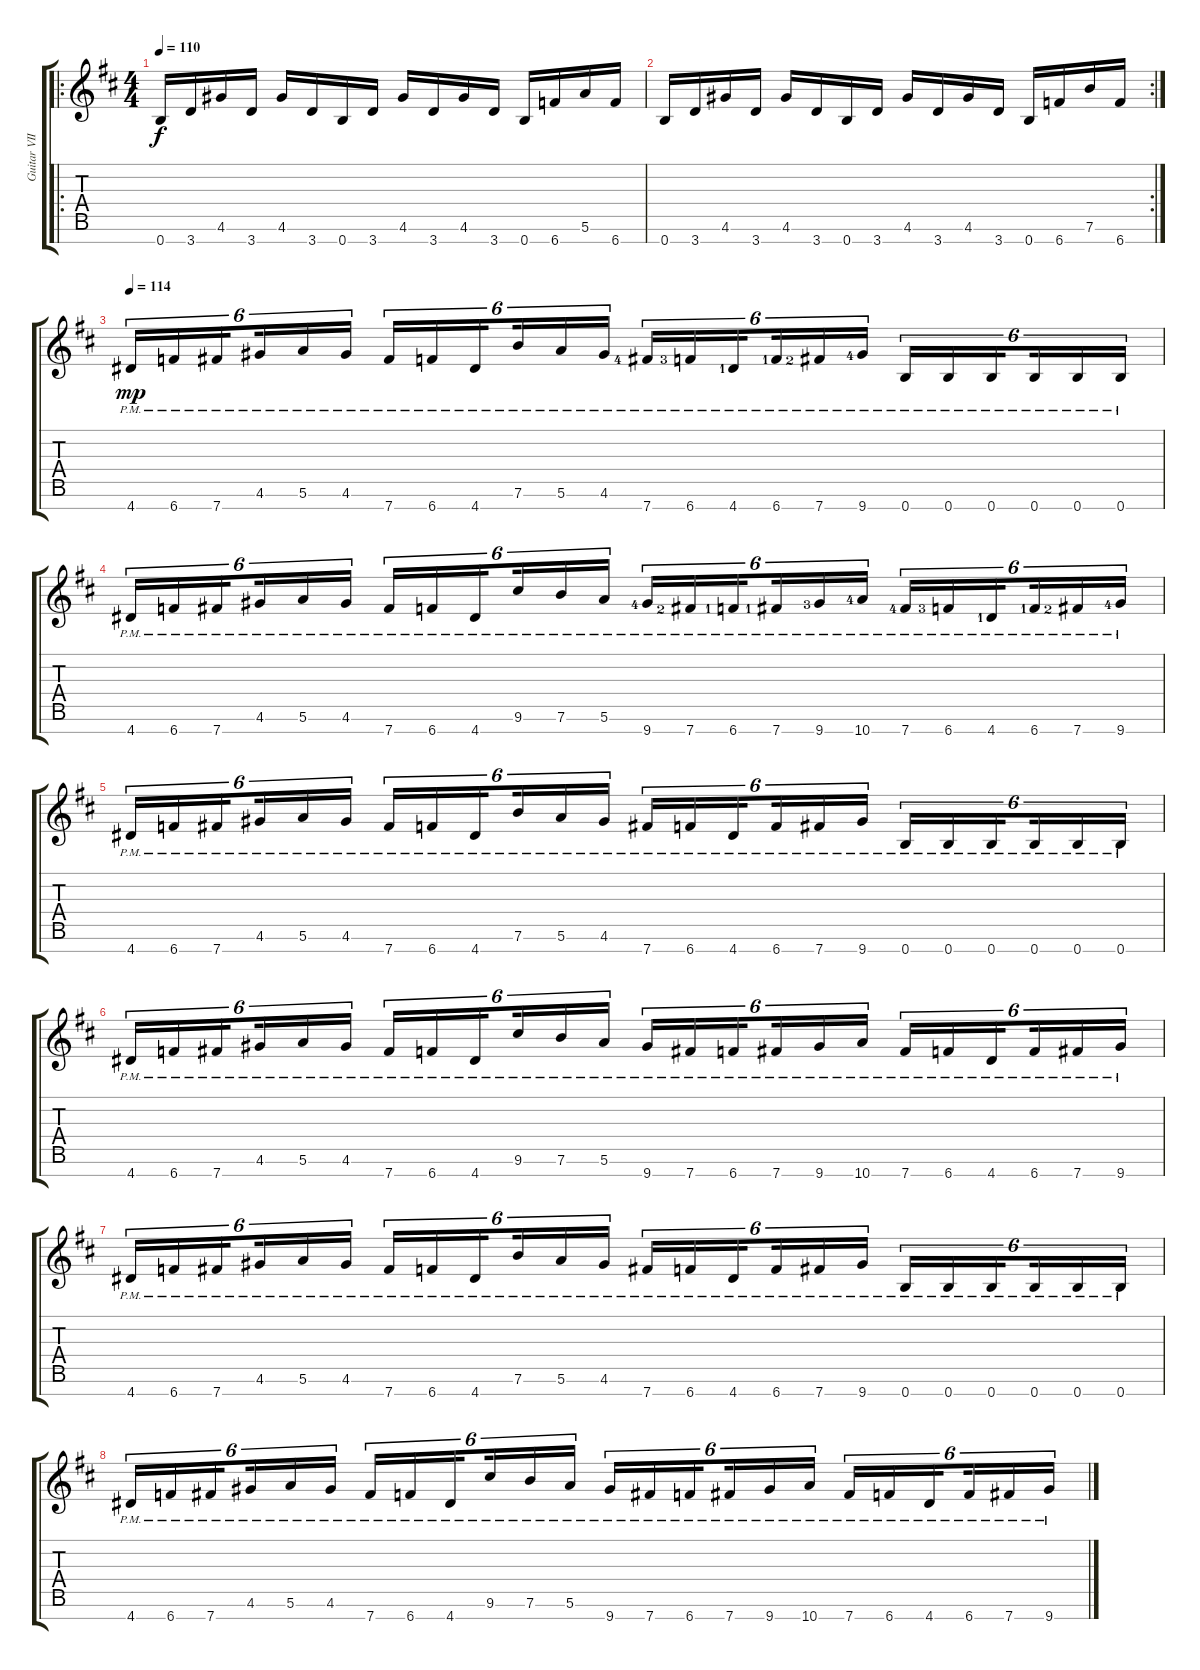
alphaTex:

\track ("Guitar VIII (7 strings Standard Tuning)" "Guitar VII") {instrument distortionguitar}
\staff {score tabs}
\tuning (E4 B3 G3 D3 A2 E2 B1) {hide}
\ro
\ts (4 4)
\tempo 110
\clef g2
\ks d
0.7.16{ot 8vb dy f} 3.7.16{ot 8vb} 4.6.16{ot 8vb} 3.7.16{ot 8vb} 4.6.16{ot 8vb} 3.7.16{ot 8vb} 0.7.16{ot 8vb} 3.7.16{ot 8vb} 4.6.16{ot 8vb} 3.7.16{ot 8vb} 4.6.16{ot 8vb} 3.7.16{ot 8vb} 0.7.16{ot 8vb} 6.7.16{ot 8vb} 5.6.16{ot 8vb} 6.7.16{ot 8vb} |
\rc 2
0.7.16{ot 8vb} 3.7.16{ot 8vb} 4.6.16{ot 8vb} 3.7.16{ot 8vb} 4.6.16{ot 8vb} 3.7.16{ot 8vb} 0.7.16{ot 8vb} 3.7.16{ot 8vb} 4.6.16{ot 8vb} 3.7.16{ot 8vb} 4.6.16{ot 8vb} 3.7.16{ot 8vb} 0.7.16{ot 8vb} 6.7.16{ot 8vb} 7.6.16{ot 8vb} 6.7.16{ot 8vb} |
\tempo 114
4.7{pm}.16{tu (6 4) ot 8vb dy mp} 6.7{pm}.16{tu (6 4) ot 8vb} 7.7{pm}.16{tu (6 4) ot 8vb beam splitsecondary} 4.6{pm}.16{tu (6 4) ot 8vb} 5.6{pm}.16{tu (6 4) ot 8vb} 4.6{pm}.16{tu (6 4) ot 8vb} 7.7{pm}.16{tu (6 4) ot 8vb} 6.7{pm}.16{tu (6 4) ot 8vb} 4.7{pm}.16{tu (6 4) ot 8vb beam splitsecondary} 7.6{pm}.16{tu (6 4) ot 8vb} 5.6{pm}.16{tu (6 4) ot 8vb} 4.6{pm}.16{tu (6 4) ot 8vb} 7.7{pm lf 5}.16{tu (6 4) ot 8vb} 6.7{pm lf 4}.16{tu (6 4) ot 8vb} 4.7{pm lf 2}.16{tu (6 4) ot 8vb beam splitsecondary} 6.7{pm lf 2}.16{tu (6 4) ot 8vb} 7.7{pm lf 3}.16{tu (6 4) ot 8vb} 9.7{pm lf 5}.16{tu (6 4) ot 8vb} 0.7{pm}.16{tu (6 4) ot 8vb} 0.7{pm}.16{tu (6 4) ot 8vb} 0.7{pm}.16{tu (6 4) ot 8vb beam splitsecondary} 0.7{pm}.16{tu (6 4) ot 8vb} 0.7{pm}.16{tu (6 4) ot 8vb} 0.7{pm}.16{tu (6 4) ot 8vb} |
4.7{pm}.16{tu (6 4) ot 8vb} 6.7{pm}.16{tu (6 4) ot 8vb} 7.7{pm}.16{tu (6 4) ot 8vb beam splitsecondary} 4.6{pm}.16{tu (6 4) ot 8vb} 5.6{pm}.16{tu (6 4) ot 8vb} 4.6{pm}.16{tu (6 4) ot 8vb} 7.7{pm}.16{tu (6 4) ot 8vb} 6.7{pm}.16{tu (6 4) ot 8vb} 4.7{pm}.16{tu (6 4) ot 8vb beam splitsecondary} 9.6{pm}.16{tu (6 4) ot 8vb} 7.6{pm}.16{tu (6 4) ot 8vb} 5.6{pm}.16{tu (6 4) ot 8vb} 9.7{pm lf 5}.16{tu (6 4) ot 8vb} 7.7{pm lf 3}.16{tu (6 4) ot 8vb} 6.7{pm lf 2}.16{tu (6 4) ot 8vb beam splitsecondary} 7.7{pm lf 2}.16{tu (6 4) ot 8vb} 9.7{pm lf 4}.16{tu (6 4) ot 8vb} 10.7{pm lf 5}.16{tu (6 4) ot 8vb} 7.7{pm lf 5}.16{tu (6 4) ot 8vb} 6.7{pm lf 4}.16{tu (6 4) ot 8vb} 4.7{pm lf 2}.16{tu (6 4) ot 8vb beam splitsecondary} 6.7{pm lf 2}.16{tu (6 4) ot 8vb} 7.7{pm lf 3}.16{tu (6 4) ot 8vb} 9.7{pm lf 5}.16{tu (6 4) ot 8vb} |
4.7{pm}.16{tu (6 4) ot 8vb} 6.7{pm}.16{tu (6 4) ot 8vb} 7.7{pm}.16{tu (6 4) ot 8vb beam splitsecondary} 4.6{pm}.16{tu (6 4) ot 8vb} 5.6{pm}.16{tu (6 4) ot 8vb} 4.6{pm}.16{tu (6 4) ot 8vb} 7.7{pm}.16{tu (6 4) ot 8vb} 6.7{pm}.16{tu (6 4) ot 8vb} 4.7{pm}.16{tu (6 4) ot 8vb beam splitsecondary} 7.6{pm}.16{tu (6 4) ot 8vb} 5.6{pm}.16{tu (6 4) ot 8vb} 4.6{pm}.16{tu (6 4) ot 8vb} 7.7{pm}.16{tu (6 4) ot 8vb} 6.7{pm}.16{tu (6 4) ot 8vb} 4.7{pm}.16{tu (6 4) ot 8vb beam splitsecondary} 6.7{pm}.16{tu (6 4) ot 8vb} 7.7{pm}.16{tu (6 4) ot 8vb} 9.7{pm}.16{tu (6 4) ot 8vb} 0.7{pm}.16{tu (6 4) ot 8vb} 0.7{pm}.16{tu (6 4) ot 8vb} 0.7{pm}.16{tu (6 4) ot 8vb beam splitsecondary} 0.7{pm}.16{tu (6 4) ot 8vb} 0.7{pm}.16{tu (6 4) ot 8vb} 0.7{pm}.16{tu (6 4) ot 8vb} |
4.7{pm}.16{tu (6 4) ot 8vb} 6.7{pm}.16{tu (6 4) ot 8vb} 7.7{pm}.16{tu (6 4) ot 8vb beam splitsecondary} 4.6{pm}.16{tu (6 4) ot 8vb} 5.6{pm}.16{tu (6 4) ot 8vb} 4.6{pm}.16{tu (6 4) ot 8vb} 7.7{pm}.16{tu (6 4) ot 8vb} 6.7{pm}.16{tu (6 4) ot 8vb} 4.7{pm}.16{tu (6 4) ot 8vb beam splitsecondary} 9.6{pm}.16{tu (6 4) ot 8vb} 7.6{pm}.16{tu (6 4) ot 8vb} 5.6{pm}.16{tu (6 4) ot 8vb} 9.7{pm}.16{tu (6 4) ot 8vb} 7.7{pm}.16{tu (6 4) ot 8vb} 6.7{pm}.16{tu (6 4) ot 8vb beam splitsecondary} 7.7{pm}.16{tu (6 4) ot 8vb} 9.7{pm}.16{tu (6 4) ot 8vb} 10.7{pm}.16{tu (6 4) ot 8vb} 7.7{pm}.16{tu (6 4) ot 8vb} 6.7{pm}.16{tu (6 4) ot 8vb} 4.7{pm}.16{tu (6 4) ot 8vb beam splitsecondary} 6.7{pm}.16{tu (6 4) ot 8vb} 7.7{pm}.16{tu (6 4) ot 8vb} 9.7{pm}.16{tu (6 4) ot 8vb} |
4.7{pm}.16{tu (6 4) ot 8vb} 6.7{pm}.16{tu (6 4) ot 8vb} 7.7{pm}.16{tu (6 4) ot 8vb beam splitsecondary} 4.6{pm}.16{tu (6 4) ot 8vb} 5.6{pm}.16{tu (6 4) ot 8vb} 4.6{pm}.16{tu (6 4) ot 8vb} 7.7{pm}.16{tu (6 4) ot 8vb} 6.7{pm}.16{tu (6 4) ot 8vb} 4.7{pm}.16{tu (6 4) ot 8vb beam splitsecondary} 7.6{pm}.16{tu (6 4) ot 8vb} 5.6{pm}.16{tu (6 4) ot 8vb} 4.6{pm}.16{tu (6 4) ot 8vb} 7.7{pm}.16{tu (6 4) ot 8vb} 6.7{pm}.16{tu (6 4) ot 8vb} 4.7{pm}.16{tu (6 4) ot 8vb beam splitsecondary} 6.7{pm}.16{tu (6 4) ot 8vb} 7.7{pm}.16{tu (6 4) ot 8vb} 9.7{pm}.16{tu (6 4) ot 8vb} 0.7{pm}.16{tu (6 4) ot 8vb} 0.7{pm}.16{tu (6 4) ot 8vb} 0.7{pm}.16{tu (6 4) ot 8vb beam splitsecondary} 0.7{pm}.16{tu (6 4) ot 8vb} 0.7{pm}.16{tu (6 4) ot 8vb} 0.7{pm}.16{tu (6 4) ot 8vb} |
4.7{pm}.16{tu (6 4) ot 8vb} 6.7{pm}.16{tu (6 4) ot 8vb} 7.7{pm}.16{tu (6 4) ot 8vb beam splitsecondary} 4.6{pm}.16{tu (6 4) ot 8vb} 5.6{pm}.16{tu (6 4) ot 8vb} 4.6{pm}.16{tu (6 4) ot 8vb} 7.7{pm}.16{tu (6 4) ot 8vb} 6.7{pm}.16{tu (6 4) ot 8vb} 4.7{pm}.16{tu (6 4) ot 8vb beam splitsecondary} 9.6{pm}.16{tu (6 4) ot 8vb} 7.6{pm}.16{tu (6 4) ot 8vb} 5.6{pm}.16{tu (6 4) ot 8vb} 9.7{pm}.16{tu (6 4) ot 8vb} 7.7{pm}.16{tu (6 4) ot 8vb} 6.7{pm}.16{tu (6 4) ot 8vb beam splitsecondary} 7.7{pm}.16{tu (6 4) ot 8vb} 9.7{pm}.16{tu (6 4) ot 8vb} 10.7{pm}.16{tu (6 4) ot 8vb} 7.7{pm}.16{tu (6 4) ot 8vb} 6.7{pm}.16{tu (6 4) ot 8vb} 4.7{pm}.16{tu (6 4) ot 8vb beam splitsecondary} 6.7{pm}.16{tu (6 4) ot 8vb} 7.7{pm}.16{tu (6 4) ot 8vb} 9.7{pm}.16{tu (6 4) ot 8vb}
